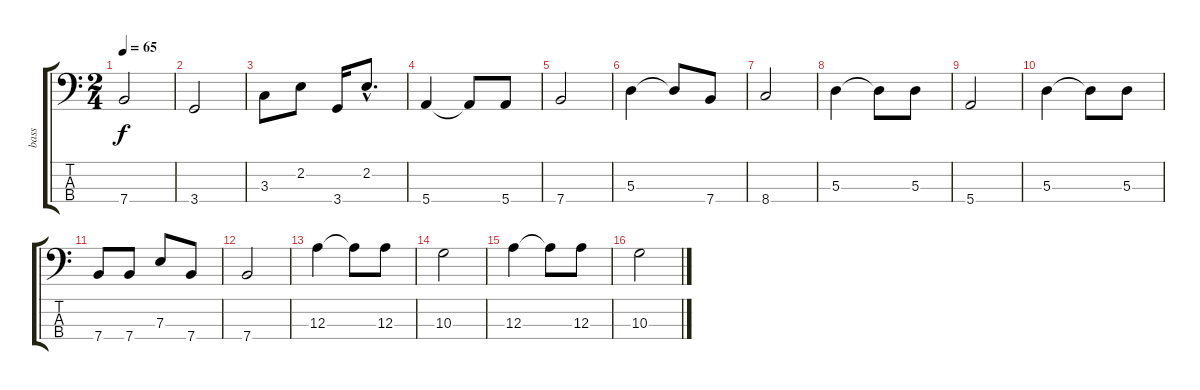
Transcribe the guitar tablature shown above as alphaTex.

\track ("bass" "bass") {instrument electricbassfinger}
\staff {score tabs}
\tuning (G2 D2 A1 E1) {hide}
\ts (2 4)
\tempo 65
\clef f4
\ks c
7.4.2{dy f} |
3.4.2 |
3.3.8 2.2.8 3.4.16 2.2{hac}.8{d} |
5.4.4 5.4{t}.8 5.4.8 |
7.4.2 |
5.3.4 5.3{t}.8 7.4.8 |
8.4.2 |
5.3.4 5.3{t}.8 5.3.8 |
5.4.2 |
5.3.4 5.3{t}.8 5.3.8 |
7.4.8 7.4.8 7.3.8 7.4.8 |
7.4.2 |
12.3.4 12.3{t}.8 12.3.8 |
10.3.2 |
12.3.4 12.3{t}.8 12.3.8 |
10.3.2
